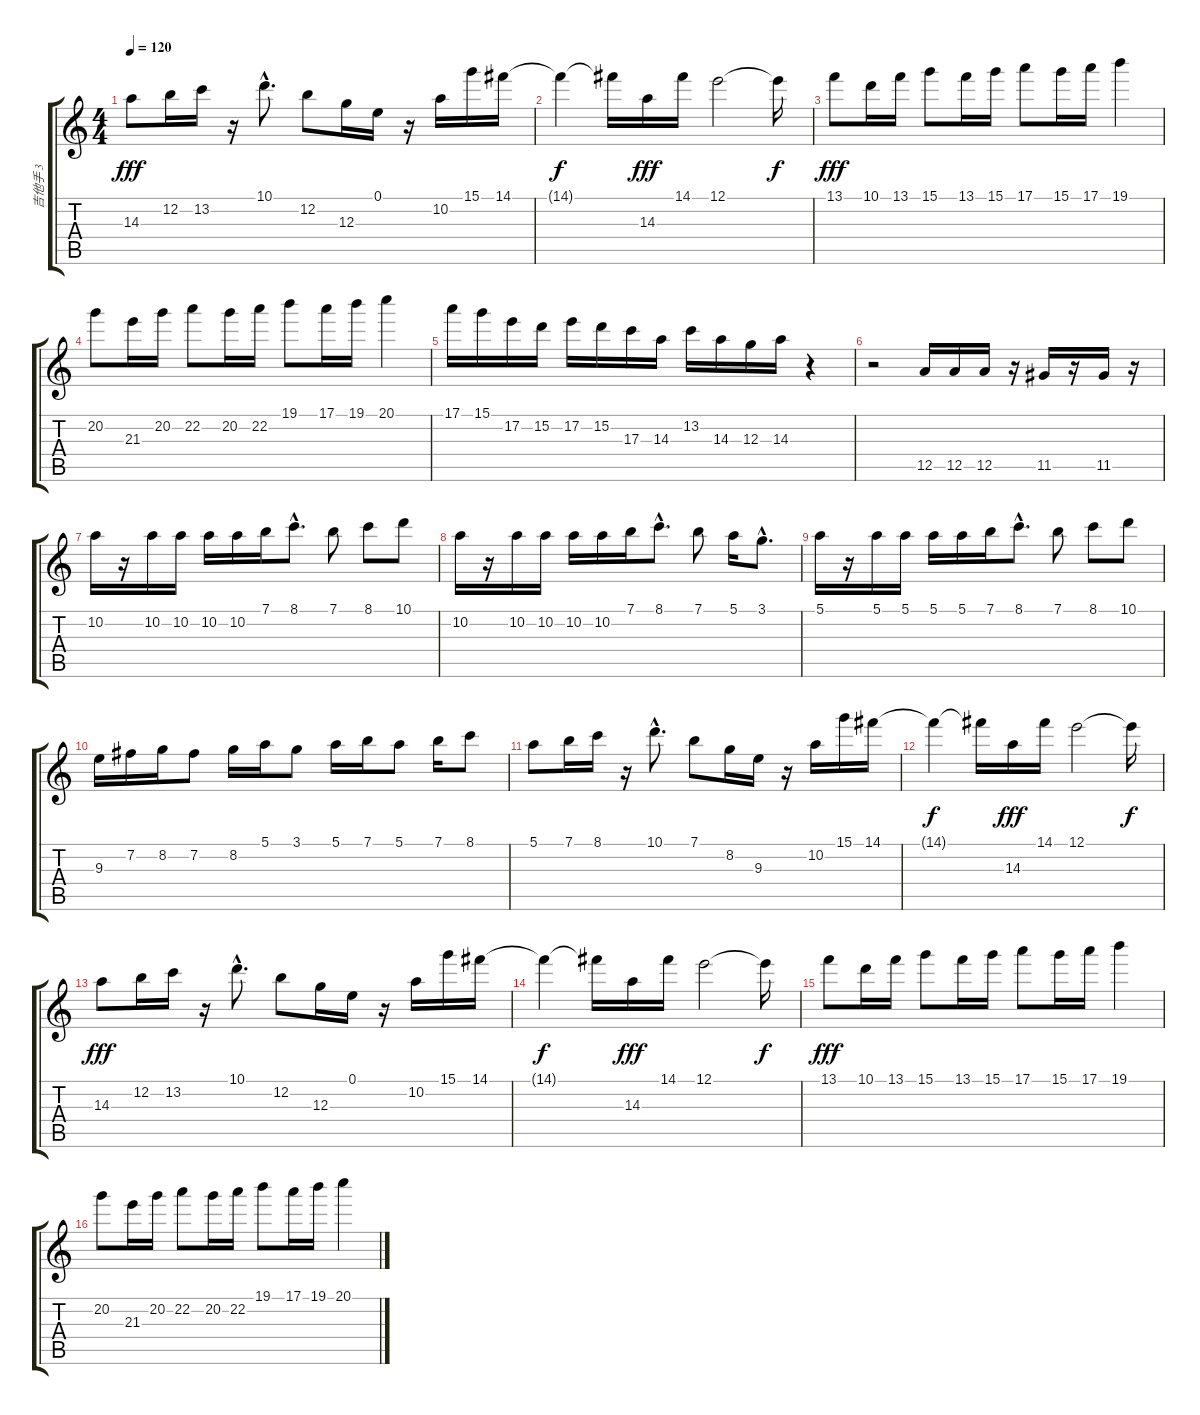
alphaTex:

\track ("吉他手 3" "吉他手 3") {instrument overdrivenguitar}
\staff {score tabs}
\tuning (E4 B3 G3 D3 A2 E2) {hide}
\ts (4 4)
\tempo 120
\clef g2
\ks c
14.3.8{dy fff} 12.2.16 13.2.16 r.16 10.1{hac}.8{d} 12.2.8 12.3.16 0.1.16 r.16 10.2.16 15.1.16 14.1.16 |
14.1{t}.4{dy f} 14.1{t}.16 14.3.16{dy fff} 14.1.16 12.1.2 12.1{t}.16{dy f} |
13.1.8{dy fff} 10.1.16 13.1.16 15.1.8 13.1.16 15.1.16 17.1.8 15.1.16 17.1.16 19.1.4 |
20.2.8 21.3.16 20.2.16 22.2.8 20.2.16 22.2.16 19.1.8 17.1.16 19.1.16 20.1.4 |
17.1.16 15.1.16 17.2.16 15.2.16 17.2.16 15.2.16 17.3.16 14.3.16 13.2.16 14.3.16 12.3.16 14.3.16 r.4 |
r.2 12.5.16 12.5.16 12.5.16 r.16 11.5.16 r.16 11.5.16 r.16 |
10.2.16 r.16 10.2.16 10.2.16 10.2.16 10.2.16 7.1.16 8.1{hac}.8{d} 7.1.8 8.1.8 10.1.8 |
10.2.16 r.16 10.2.16 10.2.16 10.2.16 10.2.16 7.1.16 8.1{hac}.8{d} 7.1.8 5.1.16 3.1{hac}.8{d} |
5.1.16 r.16 5.1.16 5.1.16 5.1.16 5.1.16 7.1.16 8.1{hac}.8{d} 7.1.8 8.1.8 10.1.8 |
9.3.16 7.2.16 8.2.16 7.2.8 8.2.16 5.1.16 3.1.8 5.1.16 7.1.16 5.1.8 7.1.16 8.1.8 |
5.1.8 7.1.16 8.1.16 r.16 10.1{hac}.8{d} 7.1.8 8.2.16 9.3.16 r.16 10.2.16 15.1.16 14.1.16 |
14.1{t}.4{dy f} 14.1{t}.16 14.3.16{dy fff} 14.1.16 12.1.2 12.1{t}.16{dy f} |
14.3.8{dy fff} 12.2.16 13.2.16 r.16 10.1{hac}.8{d} 12.2.8 12.3.16 0.1.16 r.16 10.2.16 15.1.16 14.1.16 |
14.1{t}.4{dy f} 14.1{t}.16 14.3.16{dy fff} 14.1.16 12.1.2 12.1{t}.16{dy f} |
13.1.8{dy fff} 10.1.16 13.1.16 15.1.8 13.1.16 15.1.16 17.1.8 15.1.16 17.1.16 19.1.4 |
20.2.8 21.3.16 20.2.16 22.2.8 20.2.16 22.2.16 19.1.8 17.1.16 19.1.16 20.1.4
